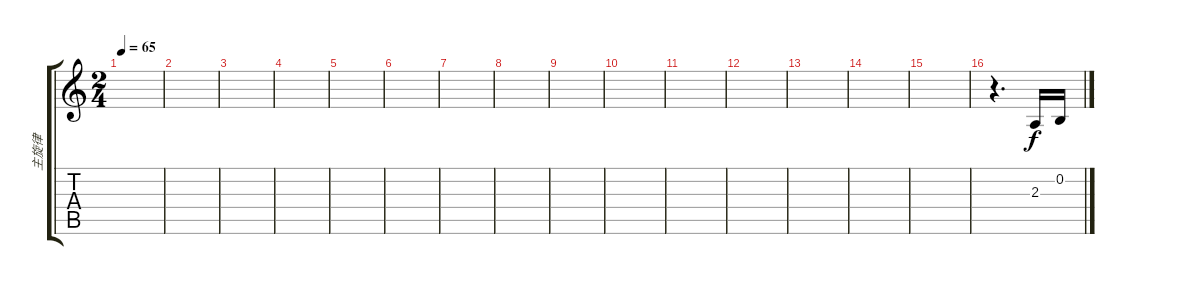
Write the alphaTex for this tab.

\track ("主旋律" "主旋律") {instrument tenorsax}
\staff {score tabs}
\tuning (E4 B3 G3 D3 A2 E2) {hide}
\ts (2 4)
\tempo 65
\clef g2
\ks c
|
|
|
|
|
|
|
|
|
|
|
|
|
|
|
r.4{d} 2.3.16 0.2.16
